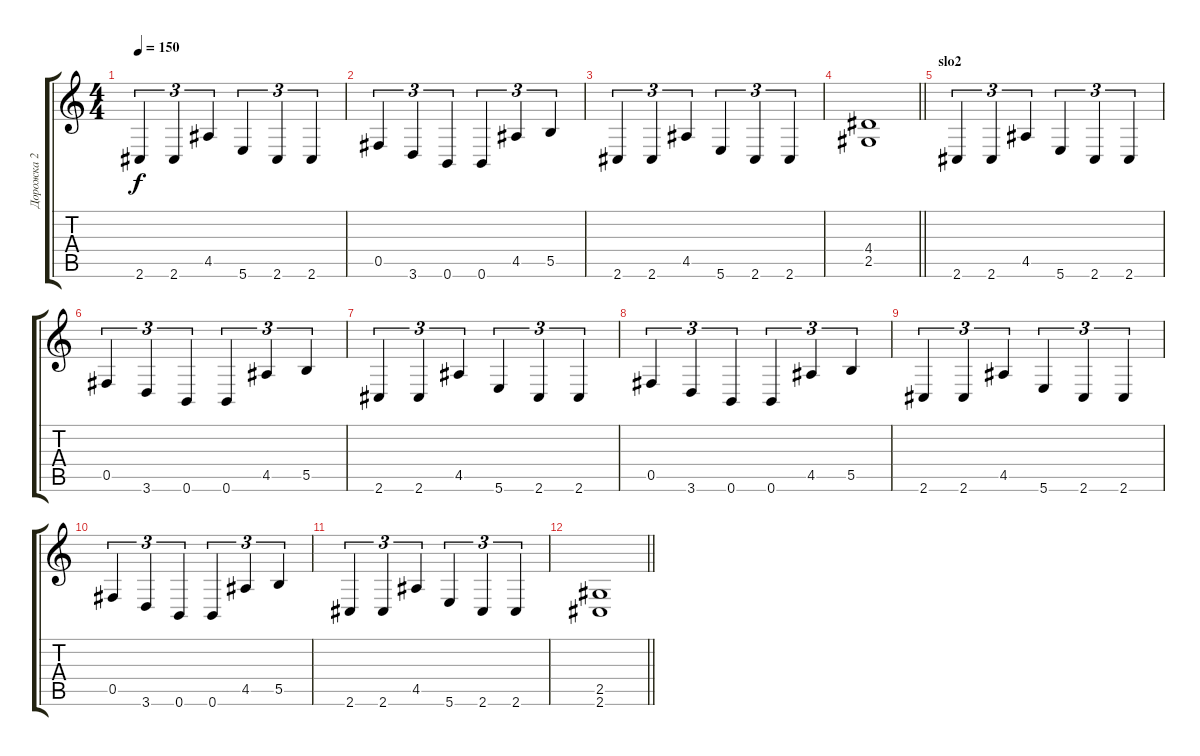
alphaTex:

\track ("Дорожка 2" "Дорожка 2") {instrument distortionguitar}
\staff {score tabs}
\tuning (Db4 Ab3 E3 B2 Gb2 B1) {hide}
\ts (4 4)
\tempo 150
\clef g2
\ks c
2.6.4{tu (3 2) dy f} 2.6.4{tu (3 2)} 4.5.4{tu (3 2)} 5.6.4{tu (3 2)} 2.6.4{tu (3 2)} 2.6.4{tu (3 2)} |
0.5.4{tu (3 2)} 3.6.4{tu (3 2)} 0.6.4{tu (3 2)} 0.6.4{tu (3 2)} 4.5.4{tu (3 2)} 5.5.4{tu (3 2)} |
2.6.4{tu (3 2)} 2.6.4{tu (3 2)} 4.5.4{tu (3 2)} 5.6.4{tu (3 2)} 2.6.4{tu (3 2)} 2.6.4{tu (3 2)} |
\barLineRight lightlight
(4.4 2.5).1 |
\section ("" "slo2")
2.6.4{tu (3 2)} 2.6.4{tu (3 2)} 4.5.4{tu (3 2)} 5.6.4{tu (3 2)} 2.6.4{tu (3 2)} 2.6.4{tu (3 2)} |
0.5.4{tu (3 2)} 3.6.4{tu (3 2)} 0.6.4{tu (3 2)} 0.6.4{tu (3 2)} 4.5.4{tu (3 2)} 5.5.4{tu (3 2)} |
2.6.4{tu (3 2)} 2.6.4{tu (3 2)} 4.5.4{tu (3 2)} 5.6.4{tu (3 2)} 2.6.4{tu (3 2)} 2.6.4{tu (3 2)} |
0.5.4{tu (3 2)} 3.6.4{tu (3 2)} 0.6.4{tu (3 2)} 0.6.4{tu (3 2)} 4.5.4{tu (3 2)} 5.5.4{tu (3 2)} |
2.6.4{tu (3 2)} 2.6.4{tu (3 2)} 4.5.4{tu (3 2)} 5.6.4{tu (3 2)} 2.6.4{tu (3 2)} 2.6.4{tu (3 2)} |
0.5.4{tu (3 2)} 3.6.4{tu (3 2)} 0.6.4{tu (3 2)} 0.6.4{tu (3 2)} 4.5.4{tu (3 2)} 5.5.4{tu (3 2)} |
2.6.4{tu (3 2)} 2.6.4{tu (3 2)} 4.5.4{tu (3 2)} 5.6.4{tu (3 2)} 2.6.4{tu (3 2)} 2.6.4{tu (3 2)} |
\barLineRight lightlight
(2.5 2.6).1
